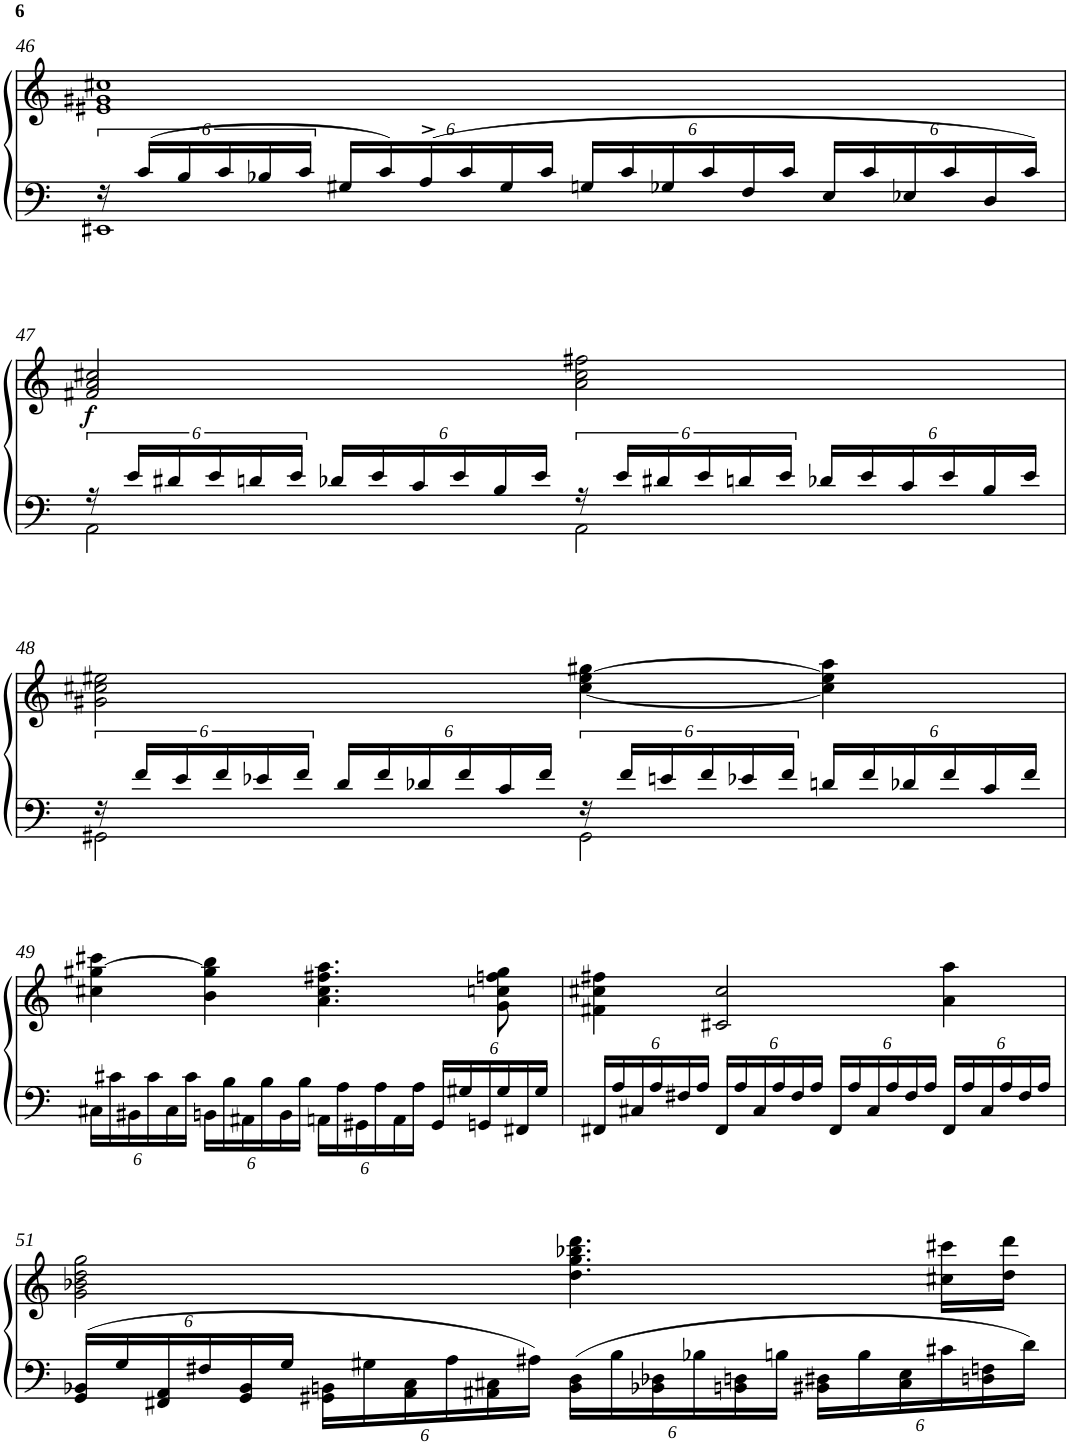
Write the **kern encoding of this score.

**kern	**kern	**dynam
*part1	*part1	*part1
*staff2	*staff1	*staff1/2
*I"Piano	*	*
*I'Pno	*	*
!!LO:PB:g=z
*clefF4	*clefG2	*
*k[]	*k[]	*
*M4/4	*M4/4	*
=46	=46	=46
*^	*	*
24r	1EE#X	1e#X 1g#X 1cc#X	.
24c/LL	.	.	.
24B/	.	.	.
24c/	.	.	.
24B-X/	.	.	.
24c/JJ	.	.	.
*Xbrackettup	*	*	*
24G#X/LL	.	.	.
24c/	.	.	.
24A^>/	.	.	.
24c/	.	.	.
24G#/	.	.	.
24c/JJ	.	.	.
24Gn/LL	.	.	.
24c/	.	.	.
24G-X/	.	.	.
24c/	.	.	.
24F/	.	.	.
24c/JJ	.	.	.
24E/LL	.	.	.
24c/	.	.	.
24E-X/	.	.	.
24c/	.	.	.
24D/	.	.	.
24c/JJ	.	.	.
!!LO:LB:g=z
=47	=47	=47	=47
*brackettup	*	*	*
!	!	!	!LO:DY:b
24r	2AA\	2f#X/ 2a/ 2cc#X/	f
24e/LL	.	.	.
24d#X/	.	.	.
24e/	.	.	.
24dn/	.	.	.
24e/JJ	.	.	.
*Xbrackettup	*	*	*
24d-X/LL	.	.	.
24e/	.	.	.
24c/	.	.	.
24e/	.	.	.
24B/	.	.	.
24e/JJ	.	.	.
*brackettup	*	*	*
24r	2AA\	2a\ 2cc#\ 2ff#X\	.
24e/LL	.	.	.
24d#X/	.	.	.
24e/	.	.	.
24dn/	.	.	.
24e/JJ	.	.	.
*Xbrackettup	*	*	*
24d-X/LL	.	.	.
24e/	.	.	.
24c/	.	.	.
24e/	.	.	.
24B/	.	.	.
24e/JJ	.	.	.
!!LO:LB:g=z
=48	=48	=48	=48
*brackettup	*	*	*
24r	2GG#X\	2g#X\ 2cc#X\ 2ee#X\	.
24f/LL	.	.	.
24e/	.	.	.
24f/	.	.	.
24e-X/	.	.	.
24f/JJ	.	.	.
*Xbrackettup	*	*	*
24d/LL	.	.	.
24f/	.	.	.
24d-X/	.	.	.
24f/	.	.	.
24c/	.	.	.
24f/JJ	.	.	.
*brackettup	*	*	*
24r	2GG#\	[4cc#\ [4ee#\ 4gg#X\	.
24f/LL	.	.	.
24en/	.	.	.
24f/	.	.	.
24e-X/	.	.	.
24f/JJ	.	.	.
*Xbrackettup	*	*	*
24dn/LL	.	4cc#\] 4ee#\] 4aa\	.
24f/	.	.	.
24d-X/	.	.	.
24f/	.	.	.
24c/	.	.	.
24f/JJ	.	.	.
*v	*v	*	*
!!LO:LB:g=z
=49	=49	=49
24C#X\LL	4cc#X\ [4gg#X\ 4ccc#X\	.
24c#X\	.	.
24BB#X\	.	.
24c#\	.	.
24C#\	.	.
24c#\JJ	.	.
24BBn\LL	4b\ 4gg#\] 4bb\	.
24B\	.	.
24AA#X\	.	.
24B\	.	.
24BB\	.	.
24B\JJ	.	.
24AAn\LL	4.a\ 4.cc#\ 4.ff#X\ 4.aa\	.
24A\	.	.
24GG#X\	.	.
24A\	.	.
24AA\	.	.
24A\JJ	.	.
24GG#/LL	.	.
24G#X/	.	.
24GGn/	.	.
24G#/	8g\ 8ccn\ 8ffn\ 8gg#\	.
24FF#X/	.	.
24G#/JJ	.	.
=50	=50	=50
24FF#X/LL	4f#X\ 4cc#X\ 4ff#X\	.
24A/	.	.
24C#X/	.	.
24A/	.	.
24F#X/	.	.
24A/JJ	.	.
24FF#/LL	2c#X/ 2cc#/	.
24A/	.	.
24C#/	.	.
24A/	.	.
24F#/	.	.
24A/JJ	.	.
24FF#/LL	.	.
24A/	.	.
24C#/	.	.
24A/	.	.
24F#/	.	.
24A/JJ	.	.
24FF#/LL	4a\ 4aa\	.
24A/	.	.
24C#/	.	.
24A/	.	.
24F#/	.	.
24A/JJ	.	.
!!LO:LB:g=z
=51	=51	=51
24GG/ 24BB-X/LL	2g\ 2b-X\ 2dd\ 2gg\	.
24G/	.	.
24FF#X/ 24AA/	.	.
24F#X/	.	.
24GG/ 24BB-/	.	.
24G/JJ	.	.
24GG#X\ 24BBn\LL	.	.
24G#X\	.	.
24AA\ 24C\	.	.
24A\	.	.
24AA#X\ 24C#X\	.	.
24A#X\JJ	.	.
24BB\ 24D\LL	4.dd\ 4.gg\ 4.bb-X\ 4.ddd\	.
24B\	.	.
24BB-X\ 24D-X\	.	.
24B-X\	.	.
24BBn\ 24Dn\	.	.
24Bn\JJ	.	.
24BB#X\ 24D#X\LL	.	.
24B\	.	.
24C#\ 24E\	.	.
24c#X\	16cc#X\ 16ccc#X\LL	.
24Dn\ 24Fn\	.	.
.	16dd\ 16ddd\JJ	.
24d\JJ	.	.
=	=	=
*-	*-	*-
